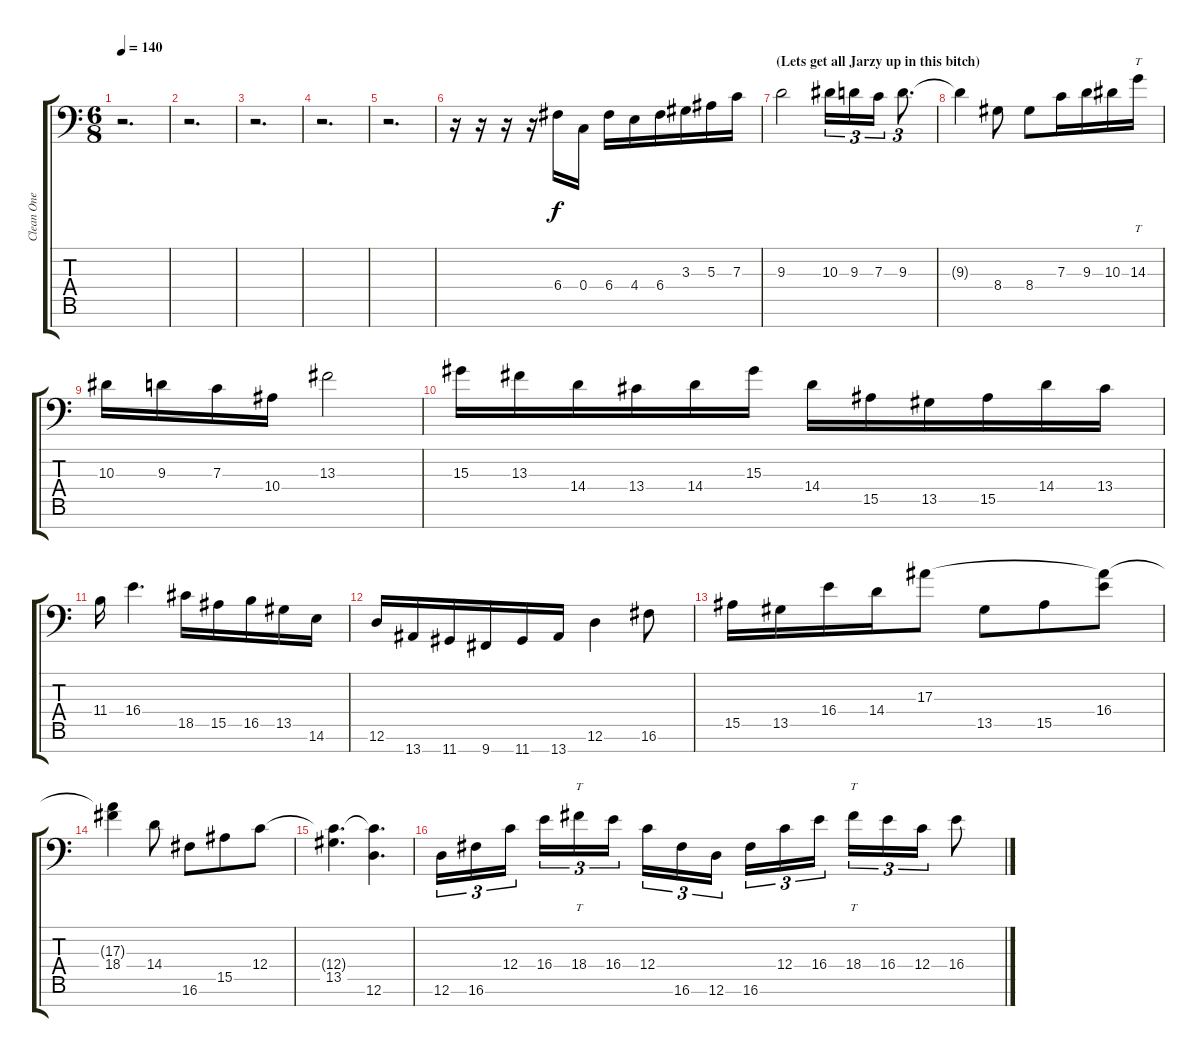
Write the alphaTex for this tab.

\track ("Clean One Boost/Effects" "Clean One ") {instrument fx7echoes}
\staff {score tabs}
\tuning (D4 A3 F3 C3 G2 D2 A1) {hide}
\ts (6 8)
\tempo 140
\clef f4
\ks c
r.2{d dy f} |
r.2{d} |
r.2{d} |
r.2{d} |
r.2{d} |
r.16 r.16 r.16 r.16 6.4.16 0.4.16 6.4.16 4.4.16 6.4.16 3.3.16 5.3.16 7.3.16 |
\section ("" "(Lets get all Jarzy up in this bitch)")
9.3.2 10.3.16{tu (3 2)} 9.3.16{tu (3 2)} 7.3.16{tu (3 2)} 9.3.8{d tu (3 2)} |
9.3{t}.4 8.4.8 8.4.8 7.3.16 9.3.16 10.3.16 14.3.16{tt} |
10.3.16 9.3.16 7.3.16 10.4.16 13.3.2 |
15.3.16 13.3.16 14.4.16 13.4.16 14.4.16 15.3.16 14.4.16 15.5.16 13.5.16 15.5.16 14.4.16 13.4.16 |
11.4.16 16.4.4{d} 18.5.16 15.5.16 16.5.16 13.5.16 14.6.16 |
12.6.16 13.7.16 11.7.16 9.7.16 11.7.16 13.7.16 12.6.4 16.6.8 |
15.5.16 13.5.16 16.4.16 14.4.16 17.3.8 13.5.8 15.5.8 (17.3{t} 16.4).8 |
(17.3{t} 18.4).4 14.4.8 16.6.8 15.5.8 12.4.8 |
(12.4{t} 13.5).4{d} (12.4{t} 12.6).4{d} |
12.6.16{tu (3 2)} 16.6.16{tu (3 2)} 12.4.16{tu (3 2)} 16.4.16{tu (3 2)} 18.4.16{tt tu (3 2)} 16.4.16{tu (3 2)} 12.4.16{tu (3 2)} 16.6.16{tu (3 2)} 12.6.16{tu (3 2)} 16.6.16{tu (3 2)} 12.4.16{tu (3 2)} 16.4.16{tu (3 2)} 18.4.16{tt tu (3 2)} 16.4.16{tu (3 2)} 12.4.16{tu (3 2)} 16.4.8
